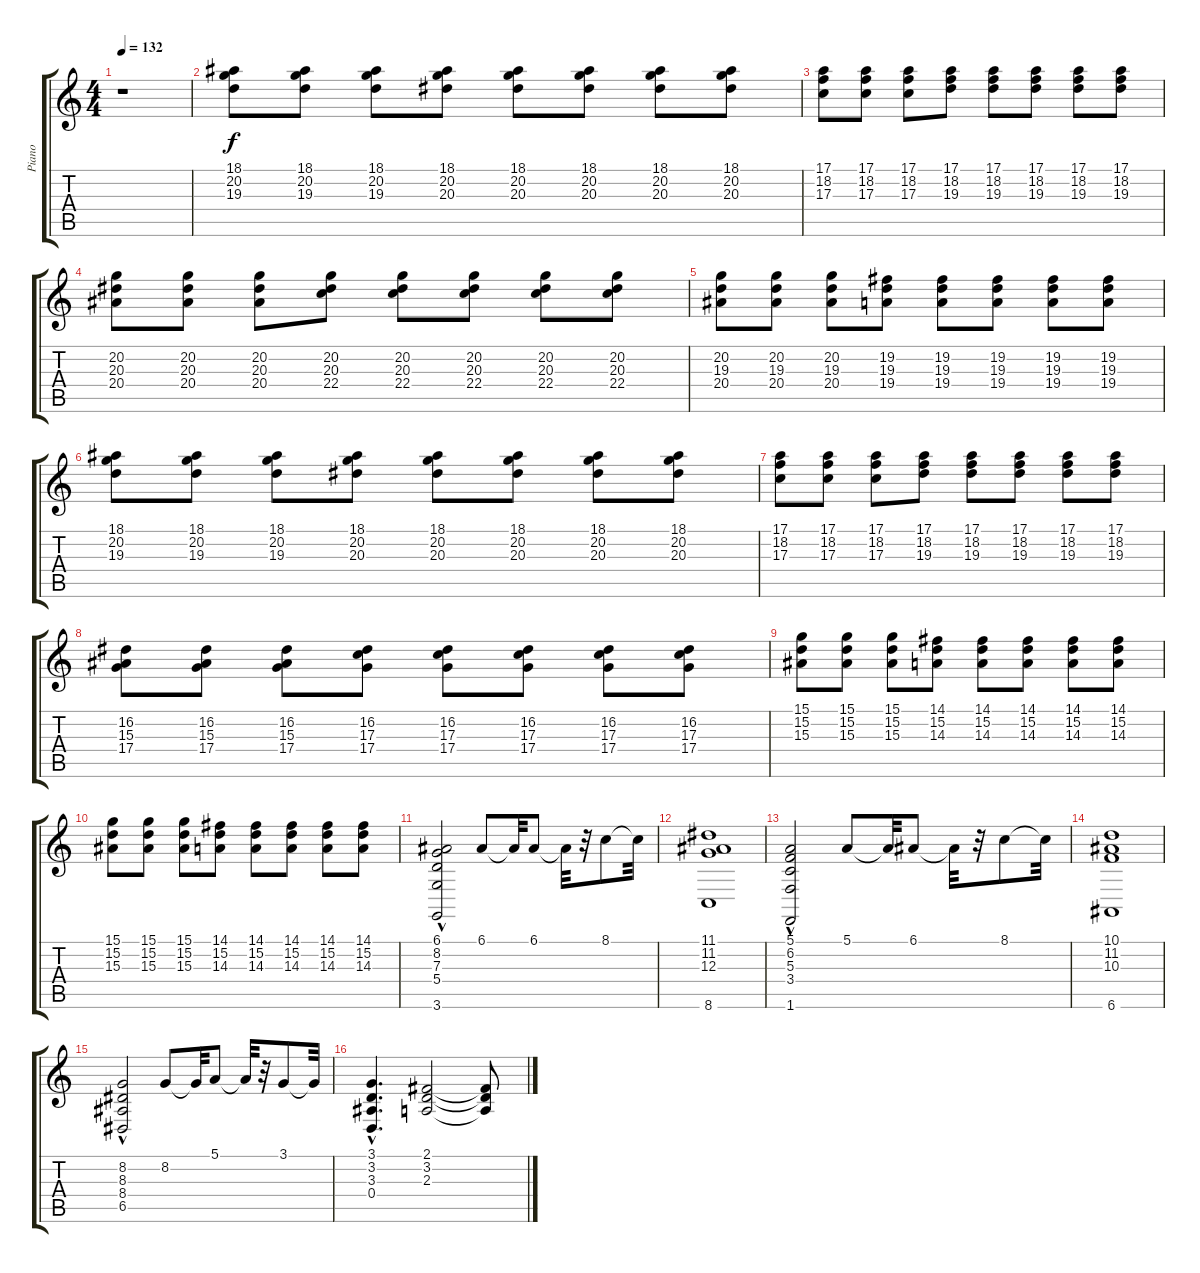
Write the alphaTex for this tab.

\track ("Piano" "Piano") {instrument acousticgrandpiano}
\staff {score tabs}
\tuning (E4 B3 G3 D3 A2 E2) {hide}
\ts (4 4)
\tempo 132
\clef g2
\ks c
r.1{dy f} |
(18.1 20.2 19.3).8 (18.1 20.2 19.3).8 (18.1 20.2 19.3).8 (18.1 20.2 20.3).8 (18.1 20.2 20.3).8 (18.1 20.2 20.3).8 (18.1 20.2 20.3).8 (18.1 20.2 20.3).8 |
(17.1 18.2 17.3).8 (17.1 18.2 17.3).8 (17.1 18.2 17.3).8 (17.1 18.2 19.3).8 (17.1 18.2 19.3).8 (17.1 18.2 19.3).8 (17.1 18.2 19.3).8 (17.1 18.2 19.3).8 |
(20.2 20.3 20.4).8 (20.2 20.3 20.4).8 (20.2 20.3 20.4).8 (20.2 20.3 22.4).8 (20.2 20.3 22.4).8 (20.2 20.3 22.4).8 (20.2 20.3 22.4).8 (20.2 20.3 22.4).8 |
(20.2 19.3 20.4).8 (20.2 19.3 20.4).8 (20.2 19.3 20.4).8 (19.2 19.3 19.4).8 (19.2 19.3 19.4).8 (19.2 19.3 19.4).8 (19.2 19.3 19.4).8 (19.2 19.3 19.4).8 |
(18.1 20.2 19.3).8 (18.1 20.2 19.3).8 (18.1 20.2 19.3).8 (18.1 20.2 20.3).8 (18.1 20.2 20.3).8 (18.1 20.2 20.3).8 (18.1 20.2 20.3).8 (18.1 20.2 20.3).8 |
(17.1 18.2 17.3).8 (17.1 18.2 17.3).8 (17.1 18.2 17.3).8 (17.1 18.2 19.3).8 (17.1 18.2 19.3).8 (17.1 18.2 19.3).8 (17.1 18.2 19.3).8 (17.1 18.2 19.3).8 |
(16.2 15.3 17.4).8 (16.2 15.3 17.4).8 (16.2 15.3 17.4).8 (16.2 17.3 17.4).8 (16.2 17.3 17.4).8 (16.2 17.3 17.4).8 (16.2 17.3 17.4).8 (16.2 17.3 17.4).8 |
(15.1 15.2 15.3).8 (15.1 15.2 15.3).8 (15.1 15.2 15.3).8 (14.1 15.2 14.3).8 (14.1 15.2 14.3).8 (14.1 15.2 14.3).8 (14.1 15.2 14.3).8 (14.1 15.2 14.3).8 |
(15.1 15.2 15.3).8 (15.1 15.2 15.3).8 (15.1 15.2 15.3).8 (14.1 15.2 14.3).8 (14.1 15.2 14.3).8 (14.1 15.2 14.3).8 (14.1 15.2 14.3).8 (14.1 15.2 14.3).8 |
(6.1 8.2{hac} 7.3{hac} 5.4 3.6).2 6.1.8 6.1{t}.32 6.1.8 6.1{t}.32 r.32 8.1.8 8.1{t}.32 |
(11.1 11.2 12.3 8.6).1 |
(5.1 6.2{hac} 5.3{hac} 3.4 1.6).2 5.1.8 5.1{t}.32 6.1.8 6.1{t}.32 r.32 8.1.8 8.1{t}.32 |
(10.1 11.2 10.3 6.6).1 |
(8.2 8.3{hac} 8.4{hac} 6.5).2 8.2.8 8.2{t}.32 5.1.8 5.1{t}.32 r.32 3.1.8 3.1{t}.32 |
(3.1{hac} 3.2{hac} 3.3{hac} 0.4).4{d} (2.1 3.2 2.3).2 (2.1{t} 3.2{t} 2.3{t}).8
